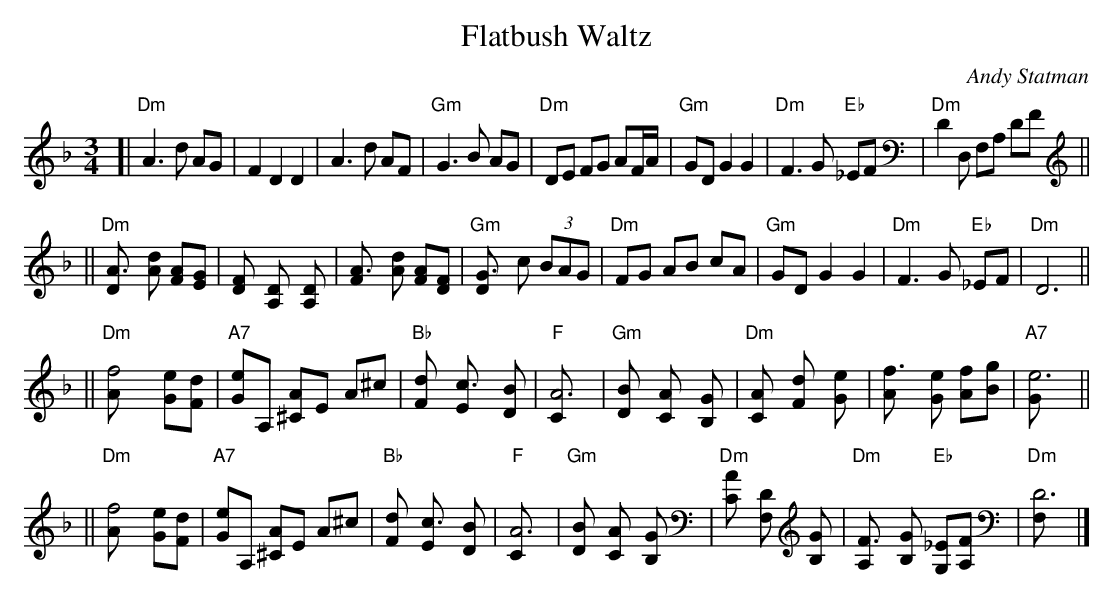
X:1
T:Flatbush Waltz
C:Andy Statman
L:1/8
M:3/4
K:Dm
[| "Dm"A3 d AG | F2 D2 D2 | A3 d AF | "Gm"G3 B AG \
| "Dm"DE FG AF/A/ | "Gm"GD G2 G2 | "Dm"F3 G "Eb"_EF  | "Dm"D2 D, F,A, DF ||
|| "Dm"[A3D] [dA] [AF][GE] | [F2D] [D2A,] [D2A,] | [A3F] [dA] [AF][FD] | "Gm"[G3D] c (3BAG \
| "Dm"FG AB cA | "Gm"GD G2 G2 | "Dm"F3 G "Eb"_EF  | "Dm"D6 ||
|| "Dm"[f4A] [eG][dF] | "A7"[eG]A, [A^C]E A^c | "Bb"[d2F] [c3E] [BD] | "F"[A6C] \
| "Gm"[B2D] [A2C] [G2B,] | "Dm"[A2C] [d2F] [e2G] | [f3A] [eG] [fA][gB] | "A7"[e6G] ||
|| "Dm"[f4A] [eG][dF] | "A7"[eG]A, [A^C]E A^c | "Bb"[d2F] [c3E] [BD] | "F"[A6C] \
| "Gm"[B2D] [A2C] [G2B,] | "Dm"[A2C] [D2F,] [G2B,] |  "Dm"[F3A,] [GB,] "Eb"[_EG,][FA,]  | "Dm"[D6F,] |]
